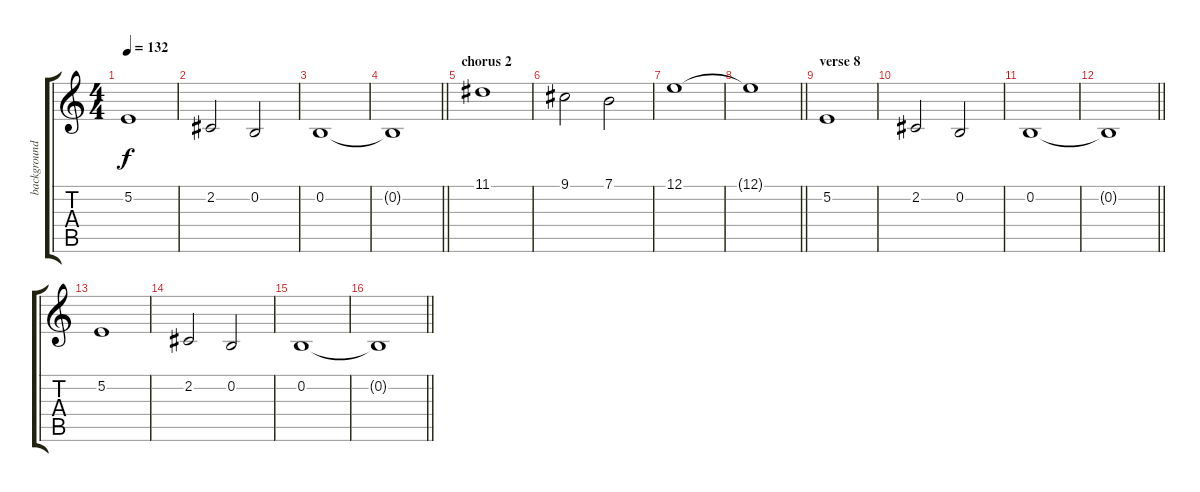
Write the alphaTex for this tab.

\track ("background choir" "background") {instrument choiraahs}
\staff {score tabs}
\tuning (E4 B3 G3 D3 A2 E2) {hide}
\ts (4 4)
\tempo 132
\clef g2
\ks c
5.2.1{dy f} |
2.2.2 0.2.2 |
0.2.1 |
\barLineRight lightlight
0.2{t}.1 |
\section ("" "chorus 2")
11.1.1{volume 11} |
9.1.2 7.1.2 |
12.1.1 |
\barLineRight lightlight
12.1{t}.1 |
\section ("" "verse 8")
5.2.1{volume 15} |
2.2.2 0.2.2 |
0.2.1 |
\barLineRight lightlight
0.2{t}.1 |
5.2.1 |
2.2.2 0.2.2 |
0.2.1 |
\barLineRight lightlight
0.2{t}.1
